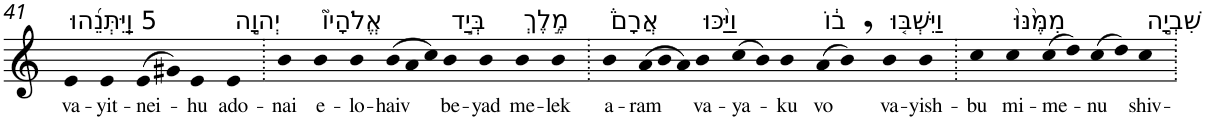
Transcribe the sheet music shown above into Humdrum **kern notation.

**kern	**text
*part1	*part1
*staff1	*staff1
*I"Piano	*
*I'Pno	*
!!LO:PB:g=z
*clefG2	*
*k[]	*
=41	=41
!LO:TX:a:t=5 וַֽיִּתְּנֵ֜הוּ	!
!	!LO:LY:b
4e	va-
!	!LO:LY:b
4e	-yit-
!	!LO:LY:b
(>8e	-nei-
8g#X)	.
!	!LO:LY:b
4e	-hu
!LO:TX:a:t=יְהוָ֣ה	!
!	!LO:LY:b
4e	ado-
=42.	=42.
!	!LO:LY:b
4b	-nai
!LO:TX:a:t=אֱלֹהָיו֮	!
!	!LO:LY:b
4b	e-
!	!LO:LY:b
4b	-lo-
*Xtuplet	*
!	!LO:LY:b
(>12b	-haiv
12a	.
12cc)	.
!LO:TX:a:t=בְּיַ֣ד	!
!	!LO:LY:b
4b	be-
!	!LO:LY:b
4b	-yad
!LO:TX:a:t=מֶ֣לֶךְ	!
!	!LO:LY:b
4b	me-
!	!LO:LY:b
4b	-lek
=43.	=43.
!LO:TX:a:t=אֲרָם֒	!
!	!LO:LY:b
4b	a-
!	!LO:LY:b
(>12a	-ram
12b	.
12a)	.
!LO:TX:a:t=וַיַּ֨כּוּ	!
!	!LO:LY:b
4b	va-
!	!LO:LY:b
(>8cc	-ya-
8b)	.
!	!LO:LY:b
4b	-ku
!LO:TX:a:t=ב֔וֹ	!
!	!LO:LY:b
(>8a	vo
8b,)	.
!LO:TX:a:t=וַיִּשְׁבּ֤וּ	!
!	!LO:LY:b
4b	va-
!	!LO:LY:b
4b	-yish-
=44.	=44.
!	!LO:LY:b
4cc	-bu
!LO:TX:a:t=מִמֶּ֙נּוּ֙	!
!	!LO:LY:b
4cc	mi-
!	!LO:LY:b
(>8cc	-me-
8dd)	.
!	!LO:LY:b
(>8cc	-nu
8dd)	.
!LO:TX:a:t=שִׁבְיָ֣ה	!
!	!LO:LY:b
4cc	shiv-
=.	=.
*-	*-
